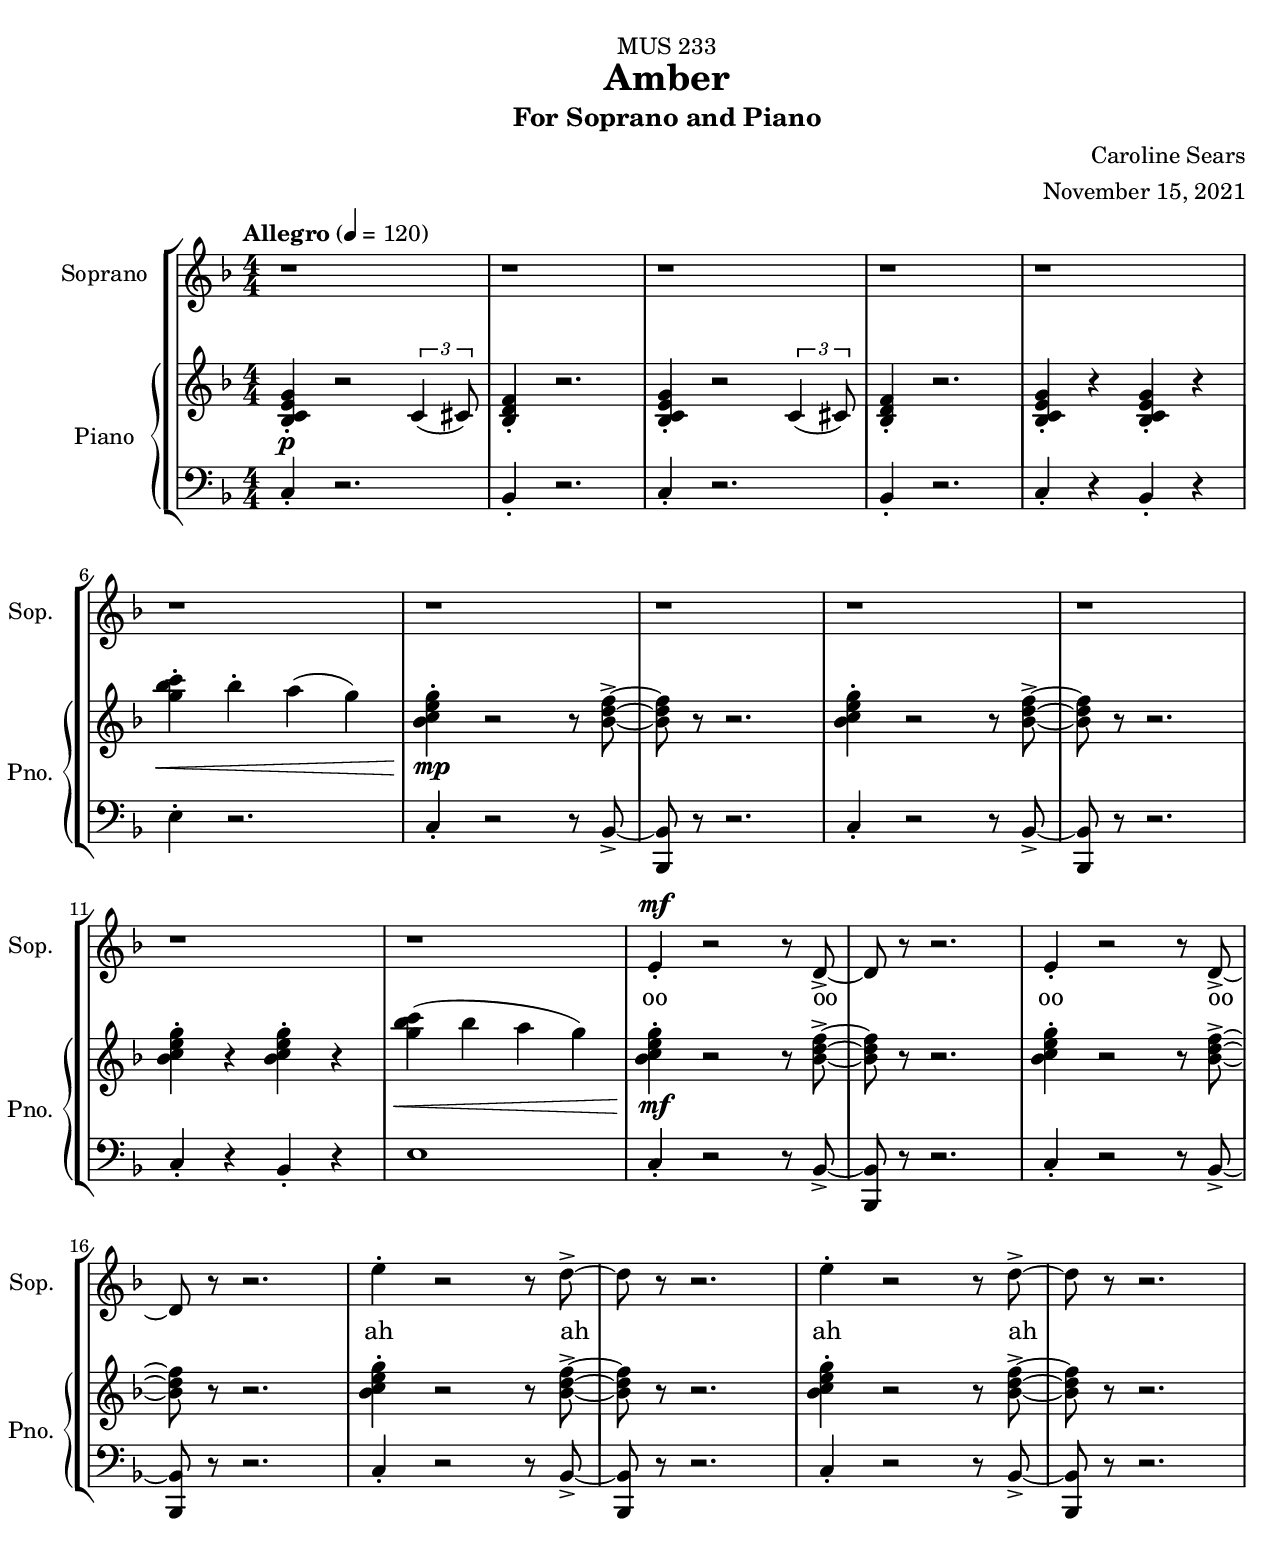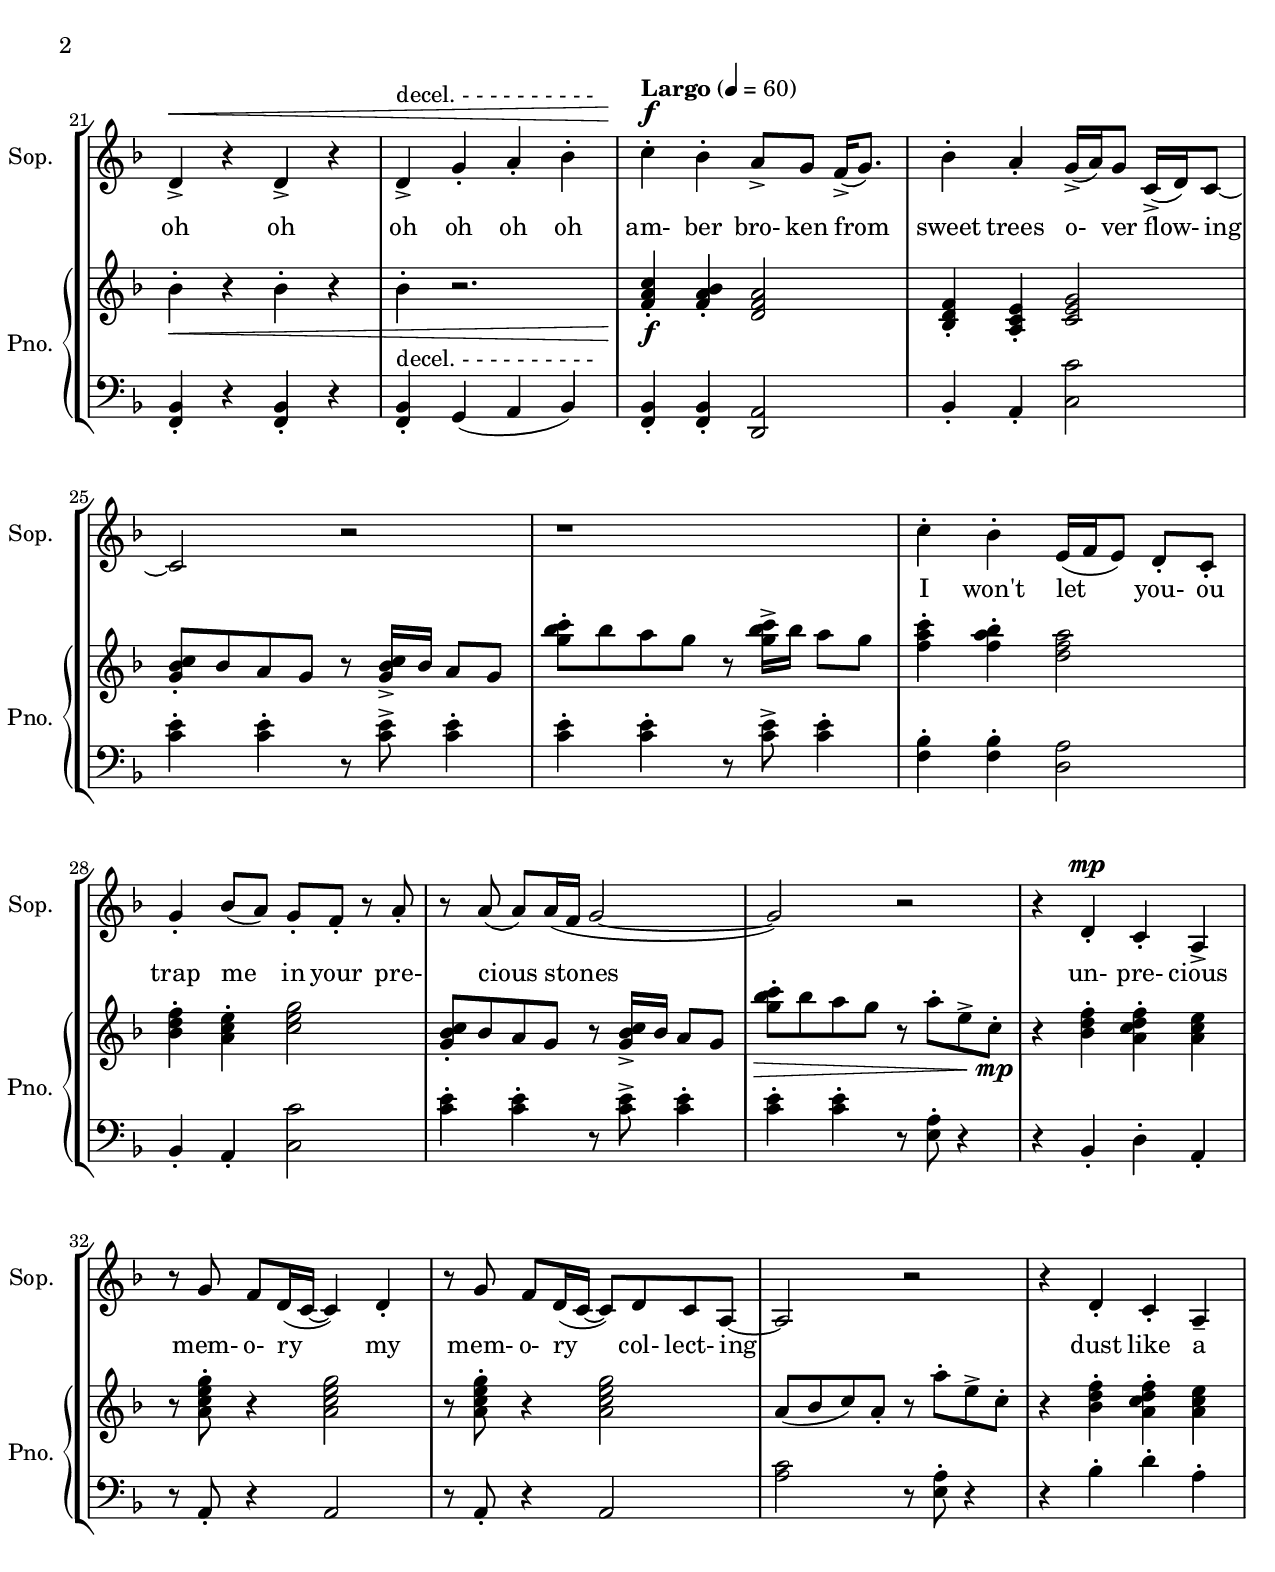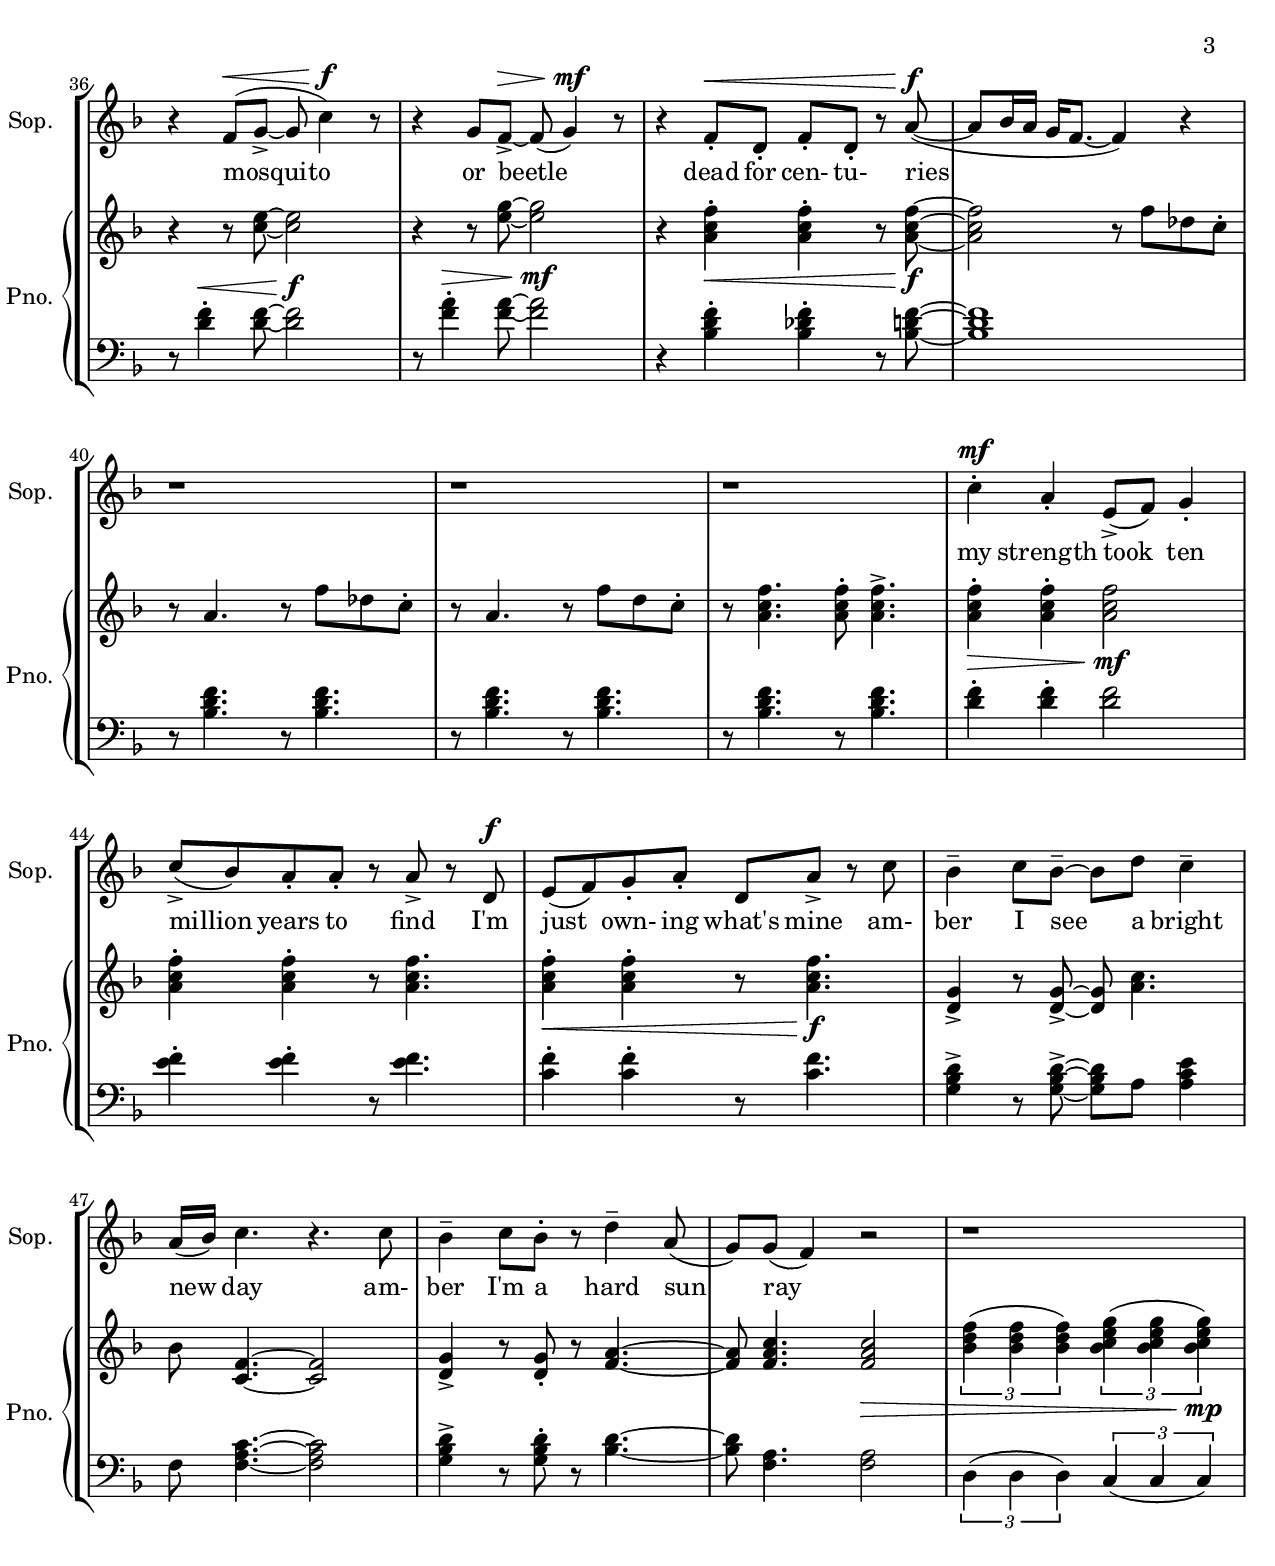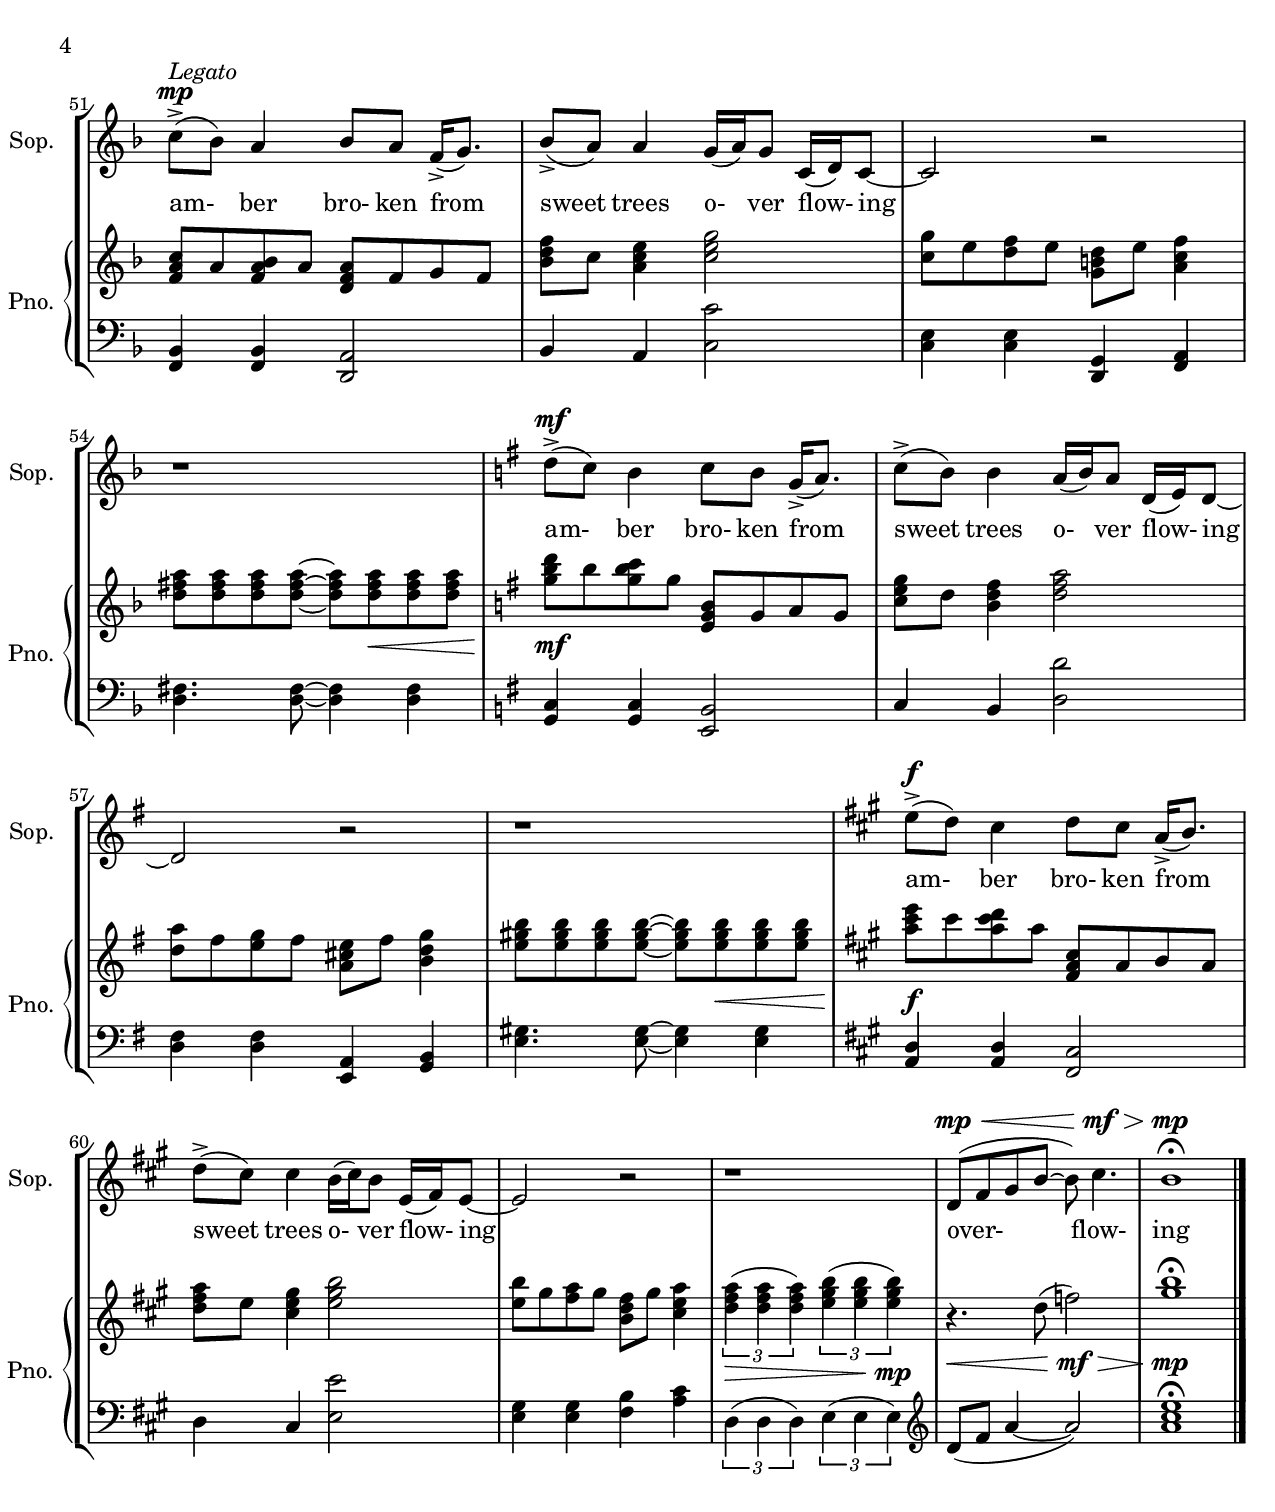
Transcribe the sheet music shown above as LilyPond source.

%%%%%%%%%%%%%%%%%%%% Header + Paper Dimensions %%%%%%%%%%%%%%%%%%%%
\header {
  title = "Amber"
    subtitle = "For Soprano and Piano"
    dedication = "MUS 233"
    composer = "Caroline Sears"
    arranger = "November 15, 2021"
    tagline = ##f

}
\paper {
  #(set-paper-size "ansi a")
  #(define top-margin (* 0.75 in))
  horizontal-shift = 5\mm
  min-systems-per-page = 4
}

\layout {
  indent = 1.5\cm
  \context {
    \StaffGroup
    \override StaffGrouper.staff-staff-spacing.basic-distance = #4
  }
}

%%%%%%%%%%%%%%%%%%%% Musical/Lyrical Content %%%%%%%%%%%%%%%%%%%%%%%%%%

%%%%% VOICE PART %%%%%%%%%%%
theNotes = \relative c'' {
    \set Staff.midiInstrument = "flute"
    \key f \major 
    \numericTimeSignature \time 4/4
    \tempo "Allegro" 4 = 120
    \dynamicUp

    %%Intro %%
    r1 | r1 |r1 | r1 | r1 | r1 | r1 | r1 | r1 | r1 | r1 | r1 |
    e,4\staccato\mf r2 r8 d8\accent~ |d8 r8 r2. |e4\staccato r2 r8 d8\accent~ |d8 r8 r2. 
    e'4\staccato r2 r8 d8\accent~ |d8 r8 r2. |e4\staccato r2 r8 d8\accent~ |d8 r8 r2. 
    d,4\accent\< r4 d4\accent r4| d4\accent^\markup{"decel. - - - - - - - - - -"}  g4\staccato a4\staccato bes\staccato |


    %% Verse 1 %%

    %bar 23%
    \tempo "Largo" 4 = 60
    c4\staccato\!\f bes4\staccato  a8\accent g8 f16\accent (g8.) | bes4\staccato  a\staccato g16\accent (a16) g8 c,16\accent (d16) c8~ |
    c2 r2 | r1 |
    %bar 27%
     c'4\staccato bes4\staccato  e,16 (f16 e8)  d8\staccato c8\staccato | g'4\staccato bes8 (a) g8\staccato f8\staccato r8 a8\staccato |
    r8 a8 (a) a16 (f16 g2~ | g2) r2 |
    %bar 31%
    r4 d4\mp\staccato c4\staccato a\accent |r8 g'8 f d16 (c16~c4) d4\staccato | r8 g8 f d16 (c16~c8) d8 c8 a~ |a2 r2 |
    %bar 35%
    \override Hairpin.to-barline = ##f
    r4 d4\staccato c4\staccato a4\tenuto | r4 f'8\< (g8\accent~g8 c4\!\f) r8 | r4 g8 f8\>\accent~f8 (g4\!\mf) r8 | r4 f8\staccato\< d\staccato f\staccato d\staccato r8 a'8\!\f(~a8 bes16  a16 
    g f8.~f4)  r4|
    %bar40
     r1 |r1| r1 |
     %bar 43
    c'4\staccato\mf a\staccato e8\accent (f8) g4\staccato | c8\accent (bes) a8\staccato a8\staccato r8 a\accent r8 d,8\f |
    e8 (f) g8\staccato a8\staccato  d,8 a'8\accent r8 c8| bes4\tenuto c8 bes8\tenuto~bes8 d8 c4\tenuto| a16 (bes) c4. r4. c8|
    %bar 48
    bes4\tenuto c8 bes8\staccato r8 d4\tenuto a8 (g8) g8 (f4) r2 | r1 |
    %bar 50
    c'8\mp\accent^\markup{\italic{"Legato"}} (bes8)  a4 bes8 a8 f16\accent (g8.) | bes8\accent (a8) a4 g16 (a16) g8 c,16 (d16) c8~ |
    c2 r2 | r1 |
    %bar 54
    \key g \major
    d'8\accent\mf (c8)  b4 c8 b8 g16\accent (a8.) | c8\accent (b8) b4 a16 (b16) a8 d,16 (e16) d8~ |
    d2 r2 | r1 |
    \key a \major
    %bar 58
    e'8\f\accent (d8)  cis4 d8 cis8 a16\accent (b8.) | d8\accent (cis8) cis4 b16 (cis16) b8 e,16 (fis16) e8~ |
    e2 r2 | r1 |
    %bar 62
    \override Hairpin.to-barline = ##f
    d8\mp\< (fis gis b~b8) cis4.\!\mf\>|b1\!\mp\fermata \bar "|."


    
  }

theWords =  \lyricmode {
      %% Intro %%%
      oo oo oo oo
      ah ah ah ah
      oh oh oh oh oh oh
      %% Verse 1%%%
      am- ber bro- ken from
      sweet trees o- ver flow- ing
      I won't let you- _ou  trap me
      in your pre- cious stones_
      un- pre- cious mem- o- ry my
      mem- o- ry col- lect- ing
      dust like a mosquito or beetle
      dead for cen- tu- ries
      my strength took ten million
      years to find
      I'm just own- ing what's mine
      am- ber I see a bright new day
      am- ber I'm a hard sun ray 

      am- ber bro- ken from
      sweet trees o- ver flow- ing

      am- ber bro- ken from
      sweet trees o- ver flow- ing

      am- ber bro- ken from
      sweet trees o- ver flow- ing

      over- flow- ing



  }

%%%%%% PIANO PART %%%%%%%%%%
righthand =\relative c' {
    \key f \major
    \numericTimeSignature \time 4/4

    %%%%%%%% INTRO %%%%%%%%
    \tempo "Allegro" 4 = 120
    <bes c e g>4\staccato\p r2 \tuplet 3/2 {c4 (cis8)} | <bes d f>4\staccato r2.|
    <bes c e g>4\staccato r2 \tuplet 3/2 {c4 (cis8)} | <bes d f>4\staccato r2.|
    <bes c e g>4\staccato r4 <bes c e g>4\staccato r4|
    <g'' bes c>4\staccato\< bes\staccato a (g) |
    <bes, c e g>4\staccato\!\mp r2 r8 <bes d f>8\accent~|<bes d f>8 r8 r2. |
    <bes c e g>4\staccato r2 r8 <bes d f>8\accent~|<bes d f>8 r8 r2. |
    <bes c e g>4\staccato r4 <bes c e g>4\staccato r4|
    <g' bes c>4\< (bes a g) |
    <bes, c e g>4\!\mf\staccato r2 r8 <bes d f>8\accent~|<bes d f>8 r8 r2. |
    <bes c e g>4\staccato r2 r8 <bes d f>8\accent~|<bes d f>8 r8 r2. |
    <bes c e g>4\staccato r2 r8 <bes d f>8\accent~|<bes d f>8 r8 r2. |
    <bes c e g>4\staccato r2 r8 <bes d f>8\accent~|<bes d f>8 r8 r2. |
    bes4\staccato\< r4 bes4\staccato r4 | bes4\staccato r2. | 
    

    
    %%%% VERSE 1 %%%%%%%%
    \tempo "Largo" 4 = 60

    %bar 23%
    <f a c>4\staccato\!\f <f a bes>\staccato <d f a>2 | <bes d f>4\staccato <a c e>4\staccato  <c e g>2 |
    <g' bes c>8\staccato  bes  a g r8 <g bes c>16\accent bes16 a8 g |<g' bes c>8\staccato  bes  a g r8 <g bes c>16\accent bes16 a8 g |
    %bar 27%
    <f a c>4\staccato <f a bes>\staccato <d f a>2 | <bes d f>4\staccato <a c e>4\staccato  <c e g>2 |
    <g bes c>8\staccato  bes  a g r8 <g bes c>16\accent bes16 a8 g | <g' bes c>8\>\staccato  bes  a g r8 a\staccato e\accent c\!\mp\staccato |
    %bar 31%
    r4 <bes d f>4\staccato <a c d f>4\staccato <a c e> | r8 <a c e g>\staccato r4 <a c e g>2 |  r8 <a c e g>\staccato r4 <a c e g>2 | 
    %bar 34%
    a8 (bes c) a\staccato r8 a'\staccato e\accent c\staccato |r4 <bes d f>4\staccato <a c d f>4\staccato <a c e> |
    r4 r8 <c e>8~<c e>2 | r4 r8 <e g>8~<e g>2 | r4 <a, c f>4\<\staccato <a c f>4\staccato r8 <a c f>8\!\f~| <a c f>2 r8 f'8 des c\staccato|
    %bar 40
    r8 a4. r8 f'8 des c\staccato | r8 a4. r8 f'8 d c\staccato | r8 <a c f>4. <a c f>8\staccato <a c f>4.\accent  |
    <a c f>4\>\staccato <a c f>4\staccato <a c f>2\!\mf |<a c f>4\staccato <a c f>4\staccato r8<a c f>4.| 
    %bar45
    <a c f>4\<\staccato <a c f>4\staccato r8<a c f>4.\!\f| <g d>4\accent r8 <g d>\accent~<g d>8 <a c>4. |
    bes8 <f c>4.~<f c>2 |<g d>4\accent r8 <g d>\staccato r8 <f a>4.~| <f a>8 <f a c>4. <f a c>2\> |
    %bar 50
    \tuplet 3/2 {<bes\mp d f>4 (<bes d f>4 <bes d f>4)} \tuplet 3/2 { <bes c e g>4 (<bes c e g>4 <bes c e g>4)}\!\mp |
    %bar 51
    <f a c>8 a8 <f a bes>8 a8 <d, f a>8 f8 g8 f | <bes d f>8 c8 <a c e>4 <c e g>2 |
    <c g'>8 e8 <d f>8 e8 <g, b d > e'8 <a, c f>4 | <d fis a>8 <d fis a>8 <d fis a>8 <d fis a>8~<d fis a>8 <d fis a>8\< <d fis a>8 <d fis a>8 |
    %bar 55
    \key g \major
    <g b d>8\!\mf b8 <g b c>8 g8 <e, g b>8 g8 a8 g | <c e g>8 d8 <b d fis>4 <d fis a>2 |
    <d a'>8 fis8 <e g>8 fis8 <a, cis e > fis'8 <b, d g>4 | <e gis b>8 <e gis b>8 <e gis b>8 <e gis b>8~<e gis b>8<e gis b>8\< <e gis b>8 <e gis b>8|

    \key a \major 
    <a cis e>8\!\f cis8 <a cis d>8 a8 <fis, a cis>8 a8 b8 a | <d fis a>8 e8 <cis e gis>4 <e gis b>2 |
    <e b'>8 gis8 <fis a>8 gis8 <b, d fis > gis'8 <cis, e a>4 |\tuplet 3/2 {<d fis a>4\> (<d fis a>4 <d fis a>4)} \tuplet 3/2 { <e gis b>4 (<e gis b>4 <e gis b>4)}\!\mp |
    r4. d8 (f2) | <gis b>1\fermata \bar "|."
    



  }

lefthand = \relative c {
    \key f \major
    \numericTimeSignature \time 4/4
    \clef "bass"
    \dynamicUp

    %%%%%%%% INTRO %%%%%%%%
    \tempo "Allegro" 4 = 120
    c4\staccato r2.|bes4\staccato r2. |
    c4\staccato r2.|bes4\staccato r2. |
    c4\staccato r4 bes4\staccato r4|
    e4\staccato r2.|
    c4\staccato r2 r8 bes8~\accent|<bes bes,>8 r8 r2. |
    c4\staccato r2 r8 bes8~\accent|<bes bes,>8 r8 r2. |
    c4\staccato r4 bes4\staccato r4|
    e1|
    c4\staccato r2 r8 bes8~\accent|<bes bes,>8 r8 r2. |
    c4\staccato r2 r8 bes8~\accent|<bes bes,>8 r8 r2. |
    c4\staccato r2 r8 bes8~\accent|<bes bes,>8 r8 r2. |
    c4\staccato r2 r8 bes8~\accent|<bes bes,>8 r8 r2. |
    <bes f>4\staccato r4 <bes f>4\staccato r4 |
    <bes f>4\staccato^\markup{"decel. - - - - - - - - - -"} g4 (a bes) |

    %%%%% VERSE 1 %%%%%%%%%%
    \tempo "Largo" 4 = 60

    %bar 23%
    <f bes>4\staccato <f bes>4\staccato <d a'>2 | bes'4\staccato a4\staccato <c c'>2| 
    <c' e>4\staccato <c e>\staccato r8 <c e>\accent <c e>4\staccato  |
    <c e>4\staccato <c e>\staccato r8 <c e>\accent <c e>4\staccato |
     %bar 27%
     <f, bes>4\staccato <f bes>4\staccato <d a'>2 | bes4\staccato a4\staccato <c c'>2|
     <c' e>4\staccato <c e>\staccato r8 <c e>\accent <c e>4\staccato  |
     <c e>4\staccato <c e>\staccato r8 <a e>8\staccato r4 |
     %bar 31%
      r4 bes,4\staccato d\staccato a\staccato | r8 a8\staccato r4 a2 |r8 a8\staccato r4 a2 |
      %bar 34%
      <a' c>\2 r8 <a e>8\staccato r4 | r4 bes4\staccato d\staccato a\staccato |
      r8 <d f>4\<\staccato <d f>8~ <d f>2\!\f | r8 <f a>4\>\staccato <f a>8~<f a>2\!\mf |
      %bar 38
      r4 <bes, d f>4\staccato <bes des f>4\staccato r8 <bes d f>8~|
      <bes d f>1 | r8 <bes d f>4. r8 <bes d f>4. |  r8 <bes d f>4. r8 <bes d f>4. |r8 <bes d f>4. r8 <bes d f>4. |
      %bar 43
      <d f>4\staccato <d f>\staccato <d f>2 | <e f>4\staccato <e f>\staccato r8 <e f>4.|
      <c f>4\staccato <c f>4\staccato r8 <c f>4. |
      %bar 46
      <g bes d>4\accent r8 <g bes d>8\accent~<g bes d>8 a8 <a c e>4 | f8 <f a c>4.~<f a c>2 | <g bes d>4\accent r8 <g bes d>8\staccato r8 <bes d >4.~|
      <bes d >8 <f a>4. <f a>2 |
      %bar 50
      \tuplet 3/2 {d4 (d d)} \tuplet 3/2 {c4 (c4 c)} |
      %bar 51
      <f, bes>4  < f bes>4 <d a' >2 | bes'4 a4 <c c'>2 |
      <c e>4 <c e>4 <g d>4 <a f>4| <d fis>4. <d fis>8~<d fis>4 <d fis> |
      %bar 55
      \key g \major
      <g, c>4  < g c>4 <e b' >2 | c'4 b4 <d d'>2 |
      <d fis>4 <d fis>4 <a e>4 <b g>4| <e gis>4. <e gis>8~<e gis>4 <e gis> |
      %bar 59
      \key a \major
      <a, d>4  < a d>4 <fis cis' >2 | d'4 cis4 <e e'>2 |
      <e gis>4 <e gis>4 <fis b>4 <a cis>4|\tuplet 3/2 {d,4 (d d)} \tuplet 3/2 {e4 (e4 e)}  |
     \clef "treble"
     \override Hairpin.to-barline = ##f
      d'8\< ( fis a4~a2\!\mf\> ) | <a cis e>1\!\mp\fermata \bar "|."
    
  }

%%%%%%%%%%%%%%%%%%%%%%% Score Setup %%%%%%%%%%%%%%%%%%%%%%%%%%%%%%%%%%%
\score {
\new StaffGroup <<
  \new Staff \with {instrumentName = "Soprano" 
    shortInstrumentName = #"Sop. "
    }
  \new Voice = vocals \theNotes
  \new Lyrics \lyricsto vocals \theWords
  

  \new PianoStaff \with { instrumentName = "Piano" 
    shortInstrumentName = #"Pno. "
    }
  <<
    \new Staff = "upper" \righthand
    \new Staff = "lower" \lefthand
  >>
>>

  \layout {}
  \midi {}
}